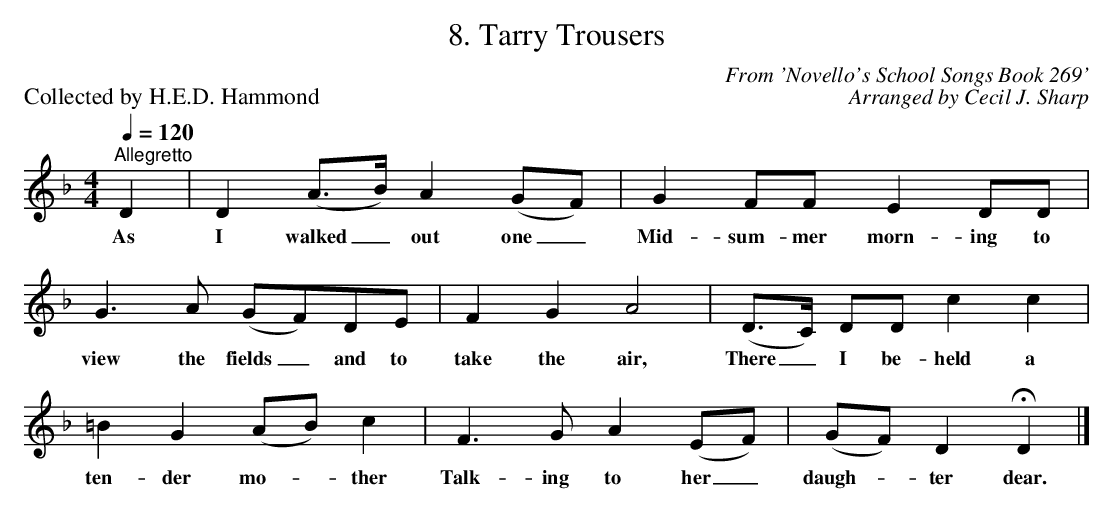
X:1
T:8. Tarry Trousers
C:From 'Novello's School Songs Book 269'
C:Arranged by Cecil J. Sharp
P:Collected by H.E.D. Hammond
Q:1/4=120
L:1/8
M:4/4
K:Daeo
"^Allegretto" D2 | D2 (A>B) A2 (GF) | G2 FF[] E2 DD |$ G3 A (GF)DE | F2 G2 A4 |
w: As|I walked _ out one _|Mid- sum- mer morn- ing to|view the fields _ and to|take the air,|
(D>C) DD c2 c2 |$ =B2 G2 (AB) c2 | F3 G A2 (EF) | (GF) D2 !fermata!D2 |]
w: There _ I be- held a|ten- der mo- * ther|Talk- ing to her _|daugh- * ter dear.|
